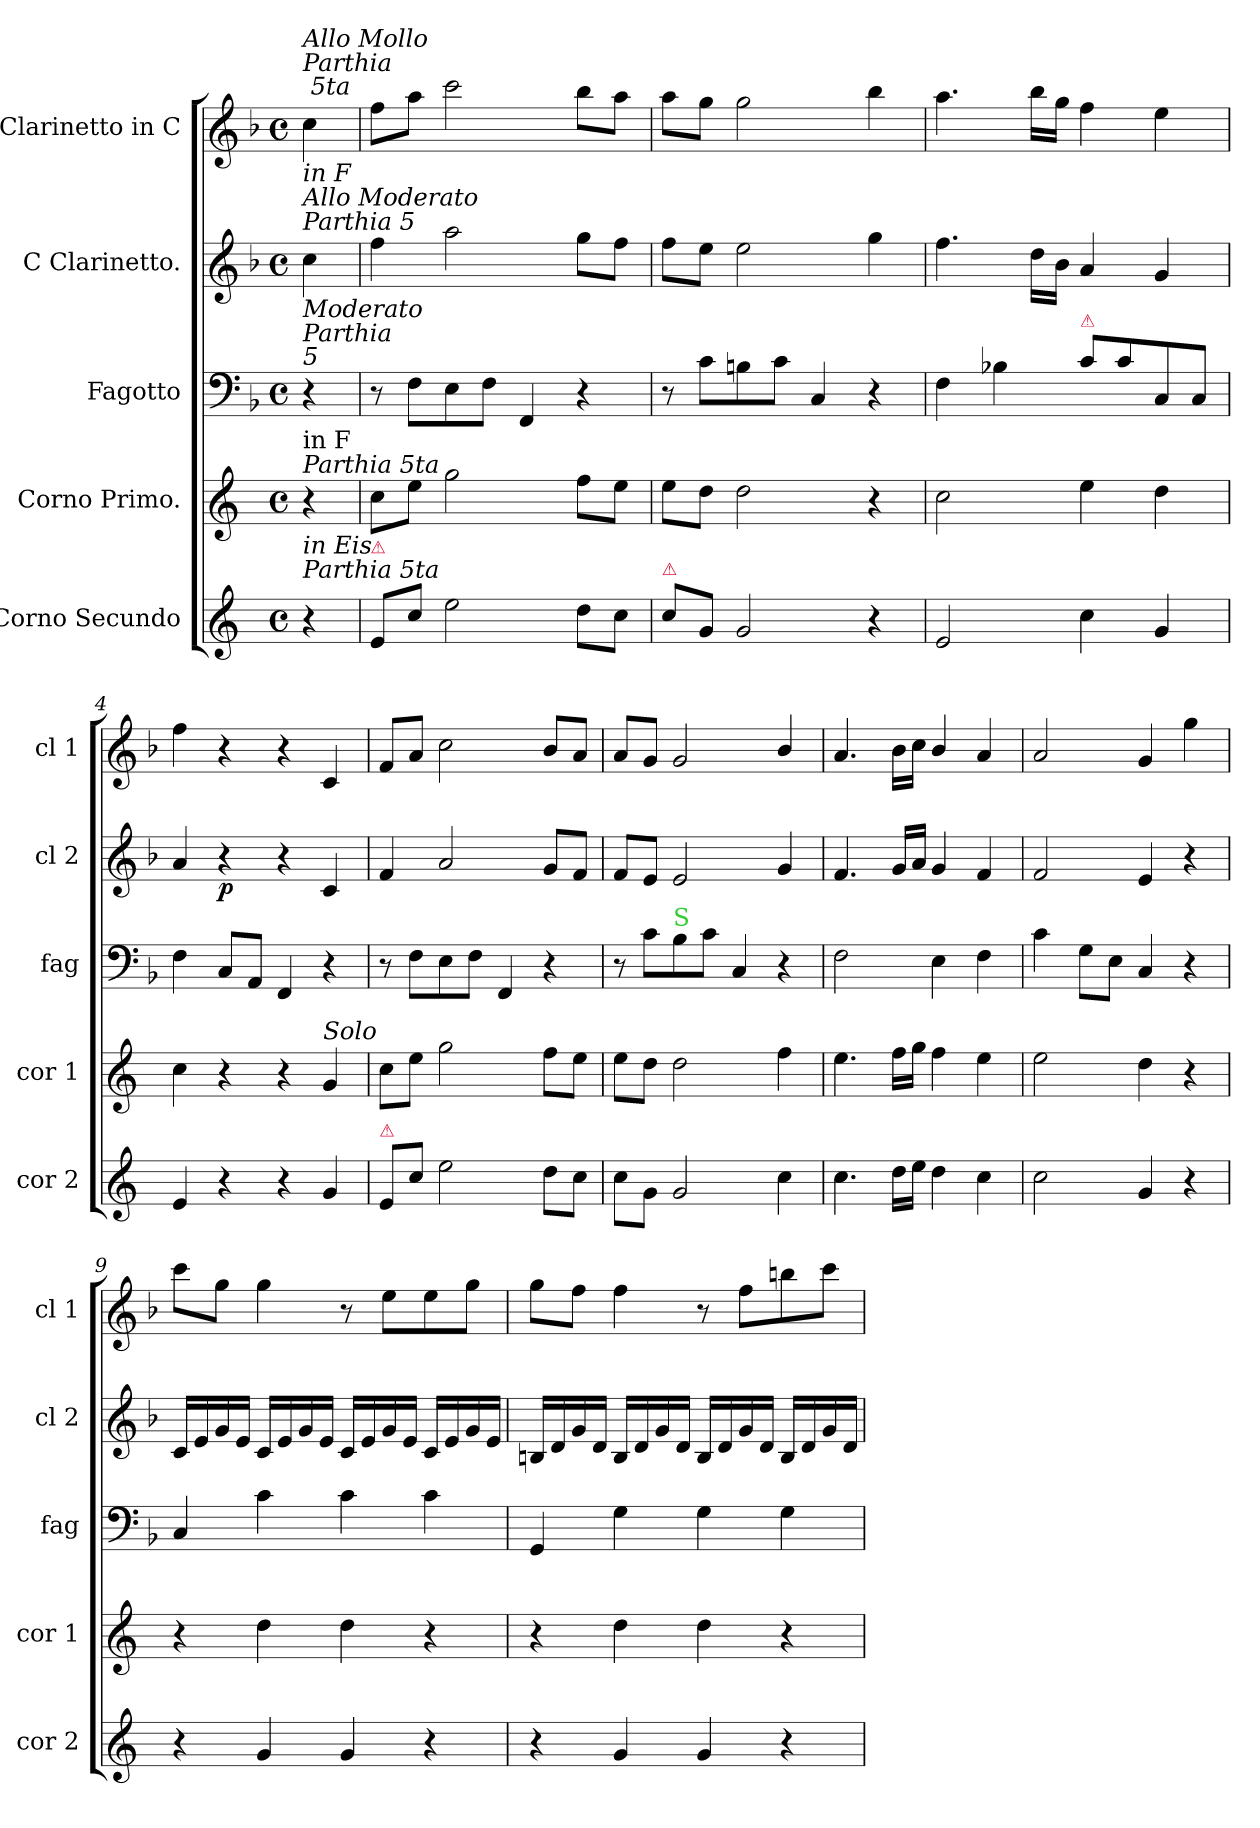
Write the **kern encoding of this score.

**kern	**kern	**kern	**kern	**dynam	**kern
*part5	*part4	*part3	*part2	*part2	*part1
*staff5	*staff4	*staff3	*staff2	*staff2	*staff1
*I"Corno Secundo	*I"Corno Primo.	*I"Fagotto	*I"C Clarinetto.	*	*I"Clarinetto in C
*I'cor 2	*I'cor 1	*I'fag	*I'cl 2	*	*I'cl 1
*clefG2	*clefG2	*clefF4	*clefG2	*	*clefG2
*ITrd4c7	*ITrd4c7	*	*	*	*
*k[b-]	*k[b-]	*k[b-]	*k[b-]	*	*k[b-]
*M4/4	*M4/4	*M4/4	*M4/4	*	*M4/4
*met(c)	*met(c)	*met(c)	*met(c)	*	*met(c)
=	=	=	=	=	=
!	!	!	!	!	!LO:TX:a:i:t=Parthia \n 5ta
!	!	!	!	!	!LO:TX:a:i:t=Allo Mollo
!	!	!	!LO:TX:a:i:t=Parthia 5	!	!
!	!	!	!LO:TX:a:i:t=Allo Moderato	!	!
!	!	!	!LO:TX:a:i:t=in F	!	!
!	!	!LO:TX:a:i:t=Parthia \n5	!	!	!
!	!	!LO:TX:a:i:t=Moderato	!	!	!
!	!LO:TX:a:i:t=Parthia 5ta	!	!	!	!
!	!LO:TX:a:t=in F	!	!	!	!
!LO:TX:a:i:t=Parthia 5ta	!	!	!	!	!
!LO:TX:a:i:t=in Eis	!	!	!	!	!
4r	4r	4r	4cc\	.	4cc\
=1	=1	=1	=1	=1	=1
!LO:TX:a:color=crimson:t=⚠	!	!	!	!	!
!	!	!	!	!LO:DY:b:rj	!
8A/L	8f\L	8r	4ff\	fo	8ff\L
8f\J	8a\J	8F\L	.	.	8aa\J
2a\	2cc\	8E\	2aa\	.	2ccc\
.	.	8F\J	.	.	.
.	.	4FF/	.	.	.
8g\L	8b-\L	4r	8gg\L	.	8bb-\L
8f\J	8a\J	.	8ff\J	.	8aa\J
=2	=2	=2	=2	=2	=2
!LO:TX:a:color=crimson:t=⚠	!	!	!	!	!
8f\L	8a\L	8r	8ff\L	.	8aa\L
8c/J	8g\J	8c\L	8ee\J	.	8gg\J
2c/	2g\	8Bn\	2ee\	.	2gg\
.	.	8c\J	.	.	.
.	.	4C/	.	.	.
4r	4r	4r	4gg\	.	4bb-\
=3	=3	=3	=3	=3	=3
2A/	2f\	4F\	4.ff\	.	4.aa\
.	.	4B-X\	.	.	.
.	.	.	16dd\LL	.	16bb-\LL
.	.	.	16b-\JJ	.	16gg\JJ
!	!	!LO:TX:a:color=crimson:t=⚠	!	!	!
4f\	4a\	8c\L	4a/	.	4ff\
.	.	8c\	.	.	.
4c/	4g\	8C/	4g/	.	4ee\
.	.	8C/J	.	.	.
=4	=4	=4	=4	=4	=4
4A/	4f\	4F\	4a/	.	4ff\
!	!	!	!	!LO:DY:b	!
4r	4r	8C/L	4r	p	4r
.	.	8AA/J	.	.	.
4r	4r	4FF/	4r	.	4r
!	!LO:TX:a:i:t=Solo	!	!	!	!
4c/	4c/	4r	4c/	.	4c/
=5	=5	=5	=5	=5	=5
!LO:TX:a:color=crimson:t=⚠	!	!	!	!	!
8A/L	8f\L	8r	4f/	.	8f/L
8f\J	8a\J	8F\L	.	.	8a/J
2a\	2cc\	8E\	2a/	.	2cc\
.	.	8F\J	.	.	.
.	.	4FF/	.	.	.
8g\L	8b-\L	4r	8g/L	.	8b-/L
8f\J	8a\J	.	8f/J	.	8a/J
=6	=6	=6	=6	=6	=6
8f\L	8a\L	8r	8f/L	.	8a/L
8c\J	8g\J	8c\L	8e/J	.	8g/J
!	!	!LO:TX:a:color=limegreen:t=S	!	!	!
2c/	2g\	8B-\	2e/	.	2g/
.	.	8c\J	.	.	.
.	.	4C/	.	.	.
4f\	4b-\	4r	4g/	.	4b-/
=7	=7	=7	=7	=7	=7
4.f\	4.a\	2F\	4.f/	.	4.a/
16g\LL	16b-\LL	.	16g/LL	.	16b-\LL
16a\JJ	16cc\JJ	.	16a/JJ	.	16cc\JJ
4g\	4b-\	4E\	4g/	.	4b-/
4f\	4a\	4F\	4f/	.	4a/
=8	=8	=8	=8	=8	=8
2f\	2a\	4c\	2f/	.	2a/
.	.	8G\L	.	.	.
.	.	8E\J	.	.	.
4c/	4g\	4C/	4e/	.	4g/
4r	4r	4r	4r	.	4gg\
=9	=9	=9	=9	=9	=9
4r	4r	4C/	16c/LL	.	8ccc\L
.	.	.	16e/	.	.
.	.	.	16g/	.	8gg\J
.	.	.	16e/JJ	.	.
4c/	4g\	4c\	16c/LL	.	4gg\
.	.	.	16e/	.	.
.	.	.	16g/	.	.
.	.	.	16e/JJ	.	.
4c/	4g\	4c\	16c/LL	.	8r
.	.	.	16e/	.	.
.	.	.	16g/	.	8ee\L
.	.	.	16e/JJ	.	.
4r	4r	4c\	16c/LL	.	8ee\
.	.	.	16e/	.	.
.	.	.	16g/	.	8gg\J
.	.	.	16e/JJ	.	.
=10	=10	=10	=10	=10	=10
4r	4r	4GG/	16Bn/LL	.	8gg\L
.	.	.	16d/	.	.
.	.	.	16g/	.	8ff\J
.	.	.	16d/JJ	.	.
4c/	4g\	4G\	16B/LL	.	4ff\
.	.	.	16d/	.	.
.	.	.	16g/	.	.
.	.	.	16d/JJ	.	.
4c/	4g\	4G\	16B/LL	.	8r
.	.	.	16d/	.	.
.	.	.	16g/	.	8ff\L
.	.	.	16d/JJ	.	.
4r	4r	4G\	16B/LL	.	8bbn\
.	.	.	16d/	.	.
.	.	.	16g/	.	8ccc\J
.	.	.	16d/JJ	.	.
=	=	=	=	=	=
*-	*-	*-	*-	*-	*-
